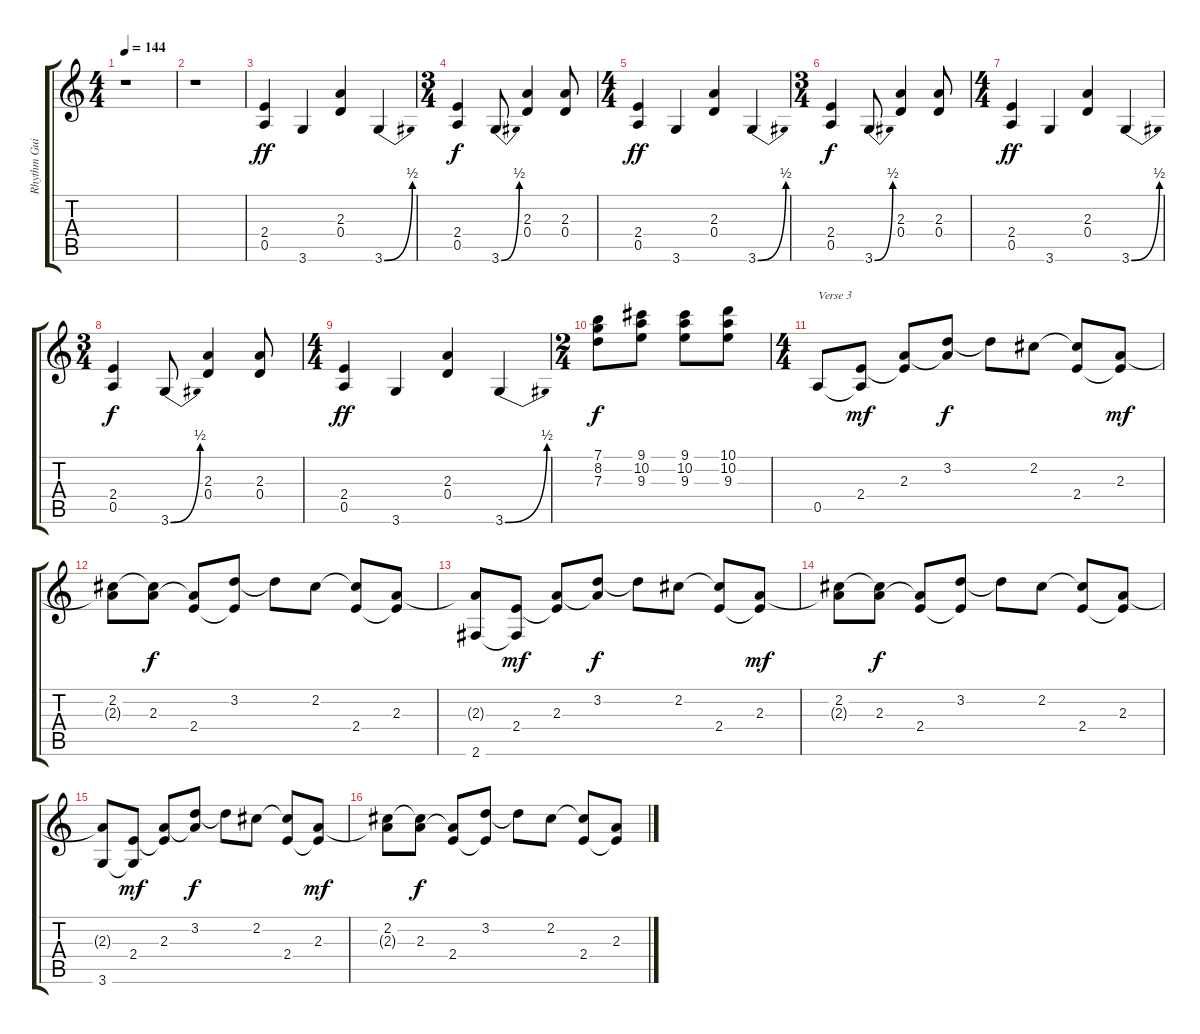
\track ("Rhythm Guitar 1" "Rhythm Gui") {instrument distortionguitar}
\staff {score tabs}
\tuning (E4 B3 G3 D3 A2 E2) {hide}
\ts (4 4)
\tempo 144
\clef g2
\ks c
r.1{dy f} |
r.1 |
(2.4 0.5).4{dy ff} 3.6.4 (2.3 0.4).4 3.6{be (bend 0 0 60 2)}.4 |
\ts (3 4)
(2.4 0.5).4{dy f} 3.6{be (bend 0 0 60 2)}.8 (2.3 0.4).4 (2.3 0.4).8 |
\ts (4 4)
(2.4 0.5).4{dy ff} 3.6.4 (2.3 0.4).4 3.6{be (bend 0 0 60 2)}.4 |
\ts (3 4)
(2.4 0.5).4{dy f} 3.6{be (bend 0 0 60 2)}.8 (2.3 0.4).4 (2.3 0.4).8 |
\ts (4 4)
(2.4 0.5).4{dy ff} 3.6.4 (2.3 0.4).4 3.6{be (bend 0 0 60 2)}.4 |
\ts (3 4)
(2.4 0.5).4{dy f} 3.6{be (bend 0 0 60 2)}.8 (2.3 0.4).4 (2.3 0.4).8 |
\ts (4 4)
(2.4 0.5).4{dy ff} 3.6.4 (2.3 0.4).4 3.6{be (bend 0 0 60 2)}.4 |
\ts (2 4)
(7.1 8.2 7.3).8{dy f} (9.1 10.2 9.3).8 (9.1 10.2 9.3).8 (10.1 10.2 9.3).8 |
\ts (4 4)
0.5.8{txt "Verse 3"} (2.4 0.5{t}).8{dy mf} (2.3 2.4{t}).8 (3.2 2.3{t}).8{dy f} 3.2{t}.8 2.2.8 (2.2{t} 2.4).8 (2.3 2.4{t}).8{dy mf} |
(2.2 2.3{t}).8 (2.2{t} 2.3).8{dy f} (2.3{t} 2.4).8 (3.2 2.4{t}).8 3.2{t}.8 2.2.8 (2.2{t} 2.4).8 (2.3 2.4{t}).8 |
(2.3{t} 2.6).8 (2.4 2.6{t}).8{dy mf} (2.3 2.4{t}).8 (3.2 2.3{t}).8{dy f} 3.2{t}.8 2.2.8 (2.2{t} 2.4).8 (2.3 2.4{t}).8{dy mf} |
(2.2 2.3{t}).8 (2.2{t} 2.3).8{dy f} (2.3{t} 2.4).8 (3.2 2.4{t}).8 3.2{t}.8 2.2.8 (2.2{t} 2.4).8 (2.3 2.4{t}).8 |
(2.3{t} 3.6).8 (2.4 3.6{t}).8{dy mf} (2.3 2.4{t}).8 (3.2 2.3{t}).8{dy f} 3.2{t}.8 2.2.8 (2.2{t} 2.4).8 (2.3 2.4{t}).8{dy mf} |
(2.2 2.3{t}).8 (2.2{t} 2.3).8{dy f} (2.3{t} 2.4).8 (3.2 2.4{t}).8 3.2{t}.8 2.2.8 (2.2{t} 2.4).8 (2.3 2.4{t}).8
